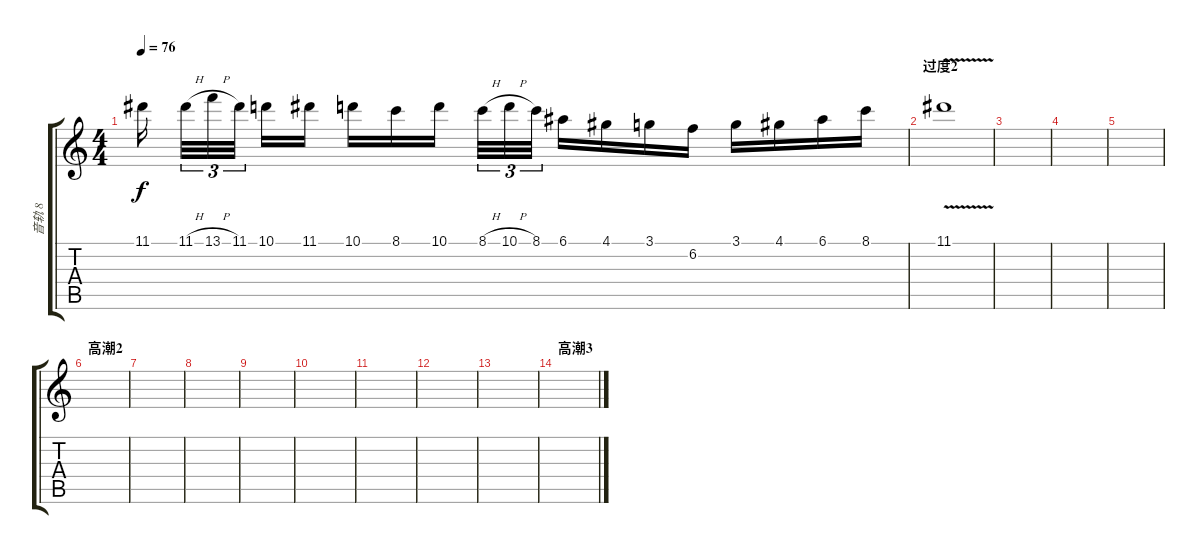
\track ("音轨 8" "音轨 8") {instrument acousticguitarnylon}
\staff {score tabs}
\tuning (E4 B3 G3 D3 A2 E2) {hide}
\ts (4 4)
\tempo 76
\clef g2
\ks c
11.1{t}.16{dy f} 11.1{h}.32{tu (3 2)} 13.1{h}.32{tu (3 2)} 11.1.32{tu (3 2)} 10.1.16 11.1.16 10.1.16 8.1.16 10.1.16 8.1{h}.32{tu (3 2)} 10.1{h}.32{tu (3 2)} 8.1.32{tu (3 2)} 6.1.16 4.1.16 3.1.16 6.2.16 3.1.16 4.1.16 6.1.16 8.1.16 |
\section ("" "过度2")
11.1{v}.1 |
|
|
|
\section ("" "高潮2")
|
|
|
|
|
|
|
|
\section ("" "高潮3")
